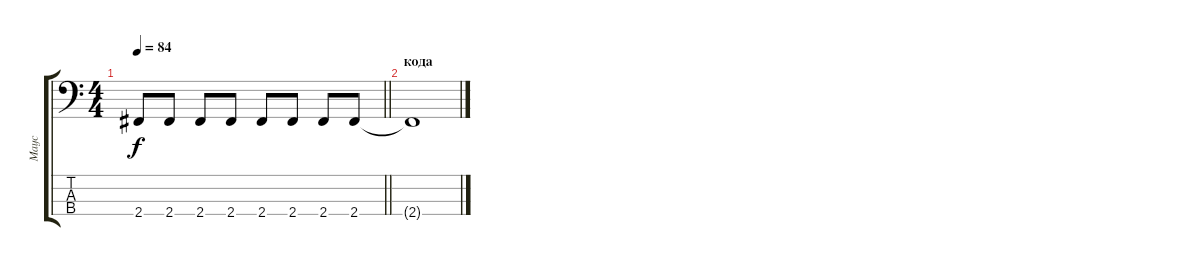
\track ("Маус" "Маус") {instrument electricbassfinger}
\staff {score tabs}
\tuning (G2 D2 A1 E1) {hide}
\ts (4 4)
\tempo 84
\clef f4
\barLineRight lightlight
\ks c
2.4.8{dy f} 2.4.8 2.4.8 2.4.8 2.4.8 2.4.8 2.4.8 2.4.8 |
\section ("" "кода")
2.4{t}.1
